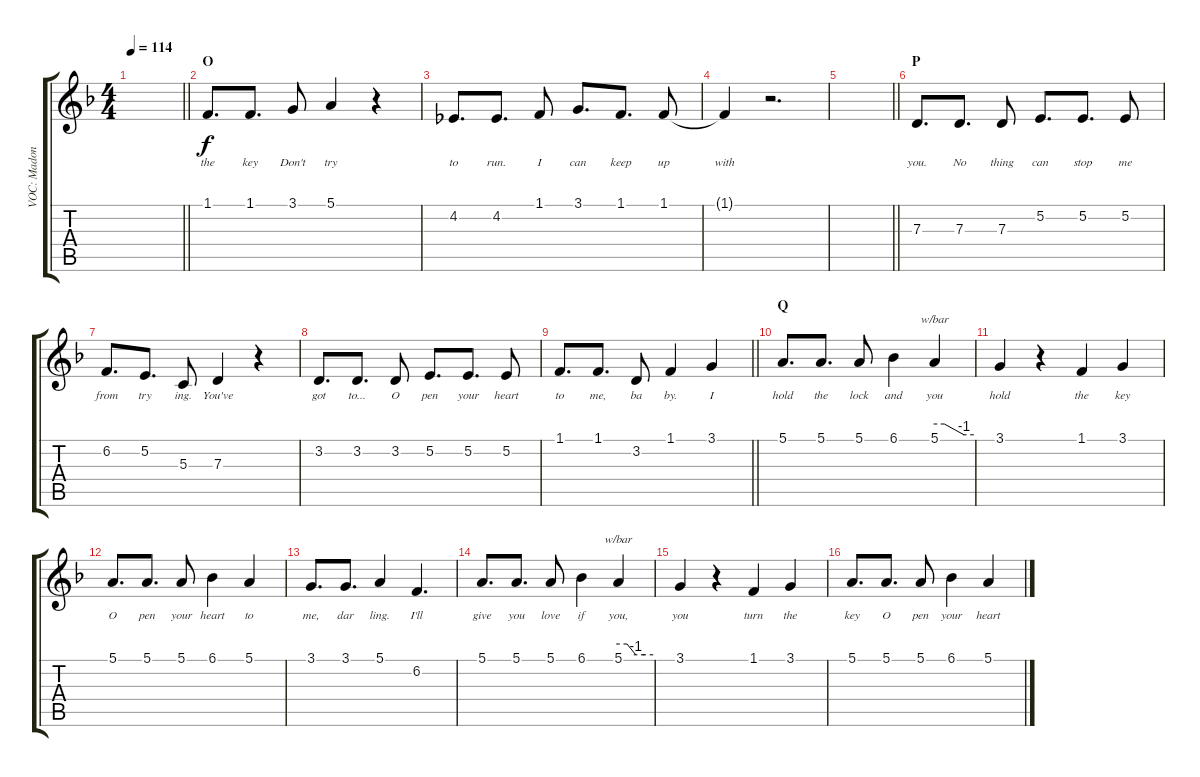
\track ("VOC: Madonna" "VOC: Madon") {instrument tenorsax}
\staff {score tabs}
\tuning (E4 B3 G3 D3 A2 E2) {hide}
\ts (4 4)
\tempo 114
\clef g2
\barLineRight lightlight
\ks f
|
\section ("" "O")
1.1.8{d lyrics (0 "the") lyrics (1 "") lyrics (2 "") lyrics (3 "") lyrics (4 "")} 1.1.8{d lyrics (0 "key") lyrics (1 "") lyrics (2 "") lyrics (3 "") lyrics (4 "")} 3.1.8{lyrics (0 "Don't") lyrics (1 "") lyrics (2 "") lyrics (3 "") lyrics (4 "")} 5.1.4{lyrics (0 "try") lyrics (1 "") lyrics (2 "") lyrics (3 "") lyrics (4 "")} r.4 |
4.2.8{d lyrics (0 "to") lyrics (1 "") lyrics (2 "") lyrics (3 "") lyrics (4 "")} 4.2.8{d lyrics (0 "run.") lyrics (1 "") lyrics (2 "") lyrics (3 "") lyrics (4 "")} 1.1.8{lyrics (0 "I") lyrics (1 "") lyrics (2 "") lyrics (3 "") lyrics (4 "")} 3.1.8{d lyrics (0 "can") lyrics (1 "") lyrics (2 "") lyrics (3 "") lyrics (4 "")} 1.1.8{d lyrics (0 "keep") lyrics (1 "") lyrics (2 "") lyrics (3 "") lyrics (4 "")} 1.1.8{lyrics (0 "up") lyrics (1 "") lyrics (2 "") lyrics (3 "") lyrics (4 "")} |
1.1{t}.4{lyrics (0 "with") lyrics (1 "") lyrics (2 "") lyrics (3 "") lyrics (4 "")} r.2{d} |
\barLineRight lightlight
|
\section ("" "P")
7.3.8{d lyrics (0 "you.") lyrics (1 "") lyrics (2 "") lyrics (3 "") lyrics (4 "")} 7.3.8{d lyrics (0 "No") lyrics (1 "") lyrics (2 "") lyrics (3 "") lyrics (4 "")} 7.3.8{lyrics (0 "thing") lyrics (1 "") lyrics (2 "") lyrics (3 "") lyrics (4 "")} 5.2.8{d lyrics (0 "can") lyrics (1 "") lyrics (2 "") lyrics (3 "") lyrics (4 "")} 5.2.8{d lyrics (0 "stop") lyrics (1 "") lyrics (2 "") lyrics (3 "") lyrics (4 "")} 5.2.8{lyrics (0 "me") lyrics (1 "") lyrics (2 "") lyrics (3 "") lyrics (4 "")} |
6.2.8{d lyrics (0 "from") lyrics (1 "") lyrics (2 "") lyrics (3 "") lyrics (4 "")} 5.2.8{d lyrics (0 "try") lyrics (1 "") lyrics (2 "") lyrics (3 "") lyrics (4 "")} 5.3.8{lyrics (0 "ing.") lyrics (1 "") lyrics (2 "") lyrics (3 "") lyrics (4 "")} 7.3.4{lyrics (0 "You've") lyrics (1 "") lyrics (2 "") lyrics (3 "") lyrics (4 "")} r.4 |
3.2.8{d lyrics (0 "got") lyrics (1 "") lyrics (2 "") lyrics (3 "") lyrics (4 "")} 3.2.8{d lyrics (0 "to...") lyrics (1 "") lyrics (2 "") lyrics (3 "") lyrics (4 "")} 3.2.8{lyrics (0 "O") lyrics (1 "") lyrics (2 "") lyrics (3 "") lyrics (4 "")} 5.2.8{d lyrics (0 "pen") lyrics (1 "") lyrics (2 "") lyrics (3 "") lyrics (4 "")} 5.2.8{d lyrics (0 "your") lyrics (1 "") lyrics (2 "") lyrics (3 "") lyrics (4 "")} 5.2.8{lyrics (0 "heart") lyrics (1 "") lyrics (2 "") lyrics (3 "") lyrics (4 "")} |
\barLineRight lightlight
1.1.8{d lyrics (0 "to") lyrics (1 "") lyrics (2 "") lyrics (3 "") lyrics (4 "")} 1.1.8{d lyrics (0 "me,") lyrics (1 "") lyrics (2 "") lyrics (3 "") lyrics (4 "")} 3.2.8{lyrics (0 "ba") lyrics (1 "") lyrics (2 "") lyrics (3 "") lyrics (4 "")} 1.1.4{lyrics (0 "by.") lyrics (1 "") lyrics (2 "") lyrics (3 "") lyrics (4 "")} 3.1.4{lyrics (0 "I") lyrics (1 "") lyrics (2 "") lyrics (3 "") lyrics (4 "")} |
\section ("" "Q")
5.1.8{d lyrics (0 "hold") lyrics (1 "") lyrics (2 "") lyrics (3 "") lyrics (4 "")} 5.1.8{d lyrics (0 "the") lyrics (1 "") lyrics (2 "") lyrics (3 "") lyrics (4 "")} 5.1.8{lyrics (0 "lock") lyrics (1 "") lyrics (2 "") lyrics (3 "") lyrics (4 "")} 6.1.4{lyrics (0 "and") lyrics (1 "") lyrics (2 "") lyrics (3 "") lyrics (4 "")} 5.1.4{tbe (custom default 0 0 15 0 45 -4 60 -4) lyrics (0 "you") lyrics (1 "") lyrics (2 "") lyrics (3 "") lyrics (4 "")} |
3.1.4{lyrics (0 "hold") lyrics (1 "") lyrics (2 "") lyrics (3 "") lyrics (4 "")} r.4 1.1.4{lyrics (0 "the") lyrics (1 "") lyrics (2 "") lyrics (3 "") lyrics (4 "")} 3.1.4{lyrics (0 "key") lyrics (1 "") lyrics (2 "") lyrics (3 "") lyrics (4 "")} |
5.1.8{d lyrics (0 "O") lyrics (1 "") lyrics (2 "") lyrics (3 "") lyrics (4 "")} 5.1.8{d lyrics (0 "pen") lyrics (1 "") lyrics (2 "") lyrics (3 "") lyrics (4 "")} 5.1.8{lyrics (0 "your") lyrics (1 "") lyrics (2 "") lyrics (3 "") lyrics (4 "")} 6.1.4{lyrics (0 "heart") lyrics (1 "") lyrics (2 "") lyrics (3 "") lyrics (4 "")} 5.1.4{lyrics (0 "to") lyrics (1 "") lyrics (2 "") lyrics (3 "") lyrics (4 "")} |
3.1.8{d lyrics (0 "me,") lyrics (1 "") lyrics (2 "") lyrics (3 "") lyrics (4 "")} 3.1.8{d lyrics (0 "dar") lyrics (1 "") lyrics (2 "") lyrics (3 "") lyrics (4 "")} 5.1.4{lyrics (0 "ling.") lyrics (1 "") lyrics (2 "") lyrics (3 "") lyrics (4 "")} 6.2.4{d lyrics (0 "I'll") lyrics (1 "") lyrics (2 "") lyrics (3 "") lyrics (4 "")} |
5.1.8{d lyrics (0 "give") lyrics (1 "") lyrics (2 "") lyrics (3 "") lyrics (4 "")} 5.1.8{d lyrics (0 "you") lyrics (1 "") lyrics (2 "") lyrics (3 "") lyrics (4 "")} 5.1.8{lyrics (0 "love") lyrics (1 "") lyrics (2 "") lyrics (3 "") lyrics (4 "")} 6.1.4{lyrics (0 "if") lyrics (1 "") lyrics (2 "") lyrics (3 "") lyrics (4 "")} 5.1.4{tbe (custom default 0 0 15 0 30 -4 45 -4 60 -4) lyrics (0 "you,") lyrics (1 "") lyrics (2 "") lyrics (3 "") lyrics (4 "")} |
3.1.4{lyrics (0 "you") lyrics (1 "") lyrics (2 "") lyrics (3 "") lyrics (4 "")} r.4 1.1.4{lyrics (0 "turn") lyrics (1 "") lyrics (2 "") lyrics (3 "") lyrics (4 "")} 3.1.4{lyrics (0 "the") lyrics (1 "") lyrics (2 "") lyrics (3 "") lyrics (4 "")} |
5.1.8{d lyrics (0 "key") lyrics (1 "") lyrics (2 "") lyrics (3 "") lyrics (4 "")} 5.1.8{d lyrics (0 "O") lyrics (1 "") lyrics (2 "") lyrics (3 "") lyrics (4 "")} 5.1.8{lyrics (0 "pen") lyrics (1 "") lyrics (2 "") lyrics (3 "") lyrics (4 "")} 6.1.4{lyrics (0 "your") lyrics (1 "") lyrics (2 "") lyrics (3 "") lyrics (4 "")} 5.1.4{lyrics (0 "heart") lyrics (1 "") lyrics (2 "") lyrics (3 "") lyrics (4 "")}
